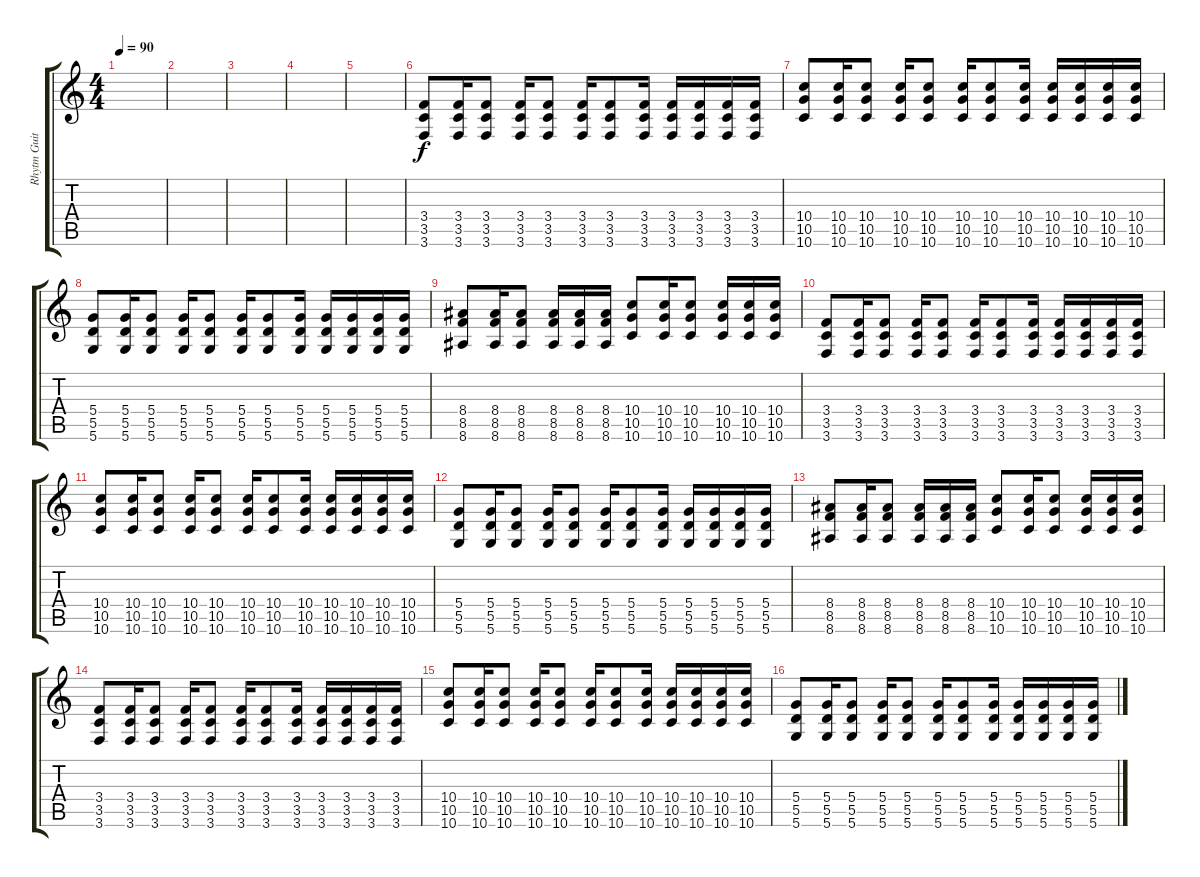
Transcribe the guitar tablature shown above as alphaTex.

\track ("Rhytm Guitar" "Rhytm Guit") {instrument overdrivenguitar}
\staff {score tabs}
\tuning (E4 B3 G3 D3 A2 D2) {hide}
\ts (4 4)
\tempo 90
\clef g2
\ks c
|
|
|
|
|
(3.4 3.5 3.6).8 (3.4 3.5 3.6).16 (3.4 3.5 3.6).8 (3.4 3.5 3.6).16 (3.4 3.5 3.6).8 (3.4 3.5 3.6).16 (3.4 3.5 3.6).8 (3.4 3.5 3.6).16 (3.4 3.5 3.6).16 (3.4 3.5 3.6).16 (3.4 3.5 3.6).16 (3.4 3.5 3.6).16 |
(10.4 10.5 10.6).8 (10.4 10.5 10.6).16 (10.4 10.5 10.6).8 (10.4 10.5 10.6).16 (10.4 10.5 10.6).8 (10.4 10.5 10.6).16 (10.4 10.5 10.6).8 (10.4 10.5 10.6).16 (10.4 10.5 10.6).16 (10.4 10.5 10.6).16 (10.4 10.5 10.6).16 (10.4 10.5 10.6).16 |
(5.4 5.5 5.6).8 (5.4 5.5 5.6).16 (5.4 5.5 5.6).8 (5.4 5.5 5.6).16 (5.4 5.5 5.6).8 (5.4 5.5 5.6).16 (5.4 5.5 5.6).8 (5.4 5.5 5.6).16 (5.4 5.5 5.6).16 (5.4 5.5 5.6).16 (5.4 5.5 5.6).16 (5.4 5.5 5.6).16 |
(8.4 8.5 8.6).8 (8.4 8.5 8.6).16 (8.4 8.5 8.6).8 (8.4 8.5 8.6).16 (8.4 8.5 8.6).16 (8.4 8.5 8.6).16 (10.4 10.5 10.6).8 (10.4 10.5 10.6).16 (10.4 10.5 10.6).8 (10.4 10.5 10.6).16 (10.4 10.5 10.6).16 (10.4 10.5 10.6).16 |
(3.4 3.5 3.6).8 (3.4 3.5 3.6).16 (3.4 3.5 3.6).8 (3.4 3.5 3.6).16 (3.4 3.5 3.6).8 (3.4 3.5 3.6).16 (3.4 3.5 3.6).8 (3.4 3.5 3.6).16 (3.4 3.5 3.6).16 (3.4 3.5 3.6).16 (3.4 3.5 3.6).16 (3.4 3.5 3.6).16 |
(10.4 10.5 10.6).8 (10.4 10.5 10.6).16 (10.4 10.5 10.6).8 (10.4 10.5 10.6).16 (10.4 10.5 10.6).8 (10.4 10.5 10.6).16 (10.4 10.5 10.6).8 (10.4 10.5 10.6).16 (10.4 10.5 10.6).16 (10.4 10.5 10.6).16 (10.4 10.5 10.6).16 (10.4 10.5 10.6).16 |
(5.4 5.5 5.6).8 (5.4 5.5 5.6).16 (5.4 5.5 5.6).8 (5.4 5.5 5.6).16 (5.4 5.5 5.6).8 (5.4 5.5 5.6).16 (5.4 5.5 5.6).8 (5.4 5.5 5.6).16 (5.4 5.5 5.6).16 (5.4 5.5 5.6).16 (5.4 5.5 5.6).16 (5.4 5.5 5.6).16 |
(8.4 8.5 8.6).8 (8.4 8.5 8.6).16 (8.4 8.5 8.6).8 (8.4 8.5 8.6).16 (8.4 8.5 8.6).16 (8.4 8.5 8.6).16 (10.4 10.5 10.6).8 (10.4 10.5 10.6).16 (10.4 10.5 10.6).8 (10.4 10.5 10.6).16 (10.4 10.5 10.6).16 (10.4 10.5 10.6).16 |
(3.4 3.5 3.6).8 (3.4 3.5 3.6).16 (3.4 3.5 3.6).8 (3.4 3.5 3.6).16 (3.4 3.5 3.6).8 (3.4 3.5 3.6).16 (3.4 3.5 3.6).8 (3.4 3.5 3.6).16 (3.4 3.5 3.6).16 (3.4 3.5 3.6).16 (3.4 3.5 3.6).16 (3.4 3.5 3.6).16 |
(10.4 10.5 10.6).8 (10.4 10.5 10.6).16 (10.4 10.5 10.6).8 (10.4 10.5 10.6).16 (10.4 10.5 10.6).8 (10.4 10.5 10.6).16 (10.4 10.5 10.6).8 (10.4 10.5 10.6).16 (10.4 10.5 10.6).16 (10.4 10.5 10.6).16 (10.4 10.5 10.6).16 (10.4 10.5 10.6).16 |
(5.4 5.5 5.6).8 (5.4 5.5 5.6).16 (5.4 5.5 5.6).8 (5.4 5.5 5.6).16 (5.4 5.5 5.6).8 (5.4 5.5 5.6).16 (5.4 5.5 5.6).8 (5.4 5.5 5.6).16 (5.4 5.5 5.6).16 (5.4 5.5 5.6).16 (5.4 5.5 5.6).16 (5.4 5.5 5.6).16
